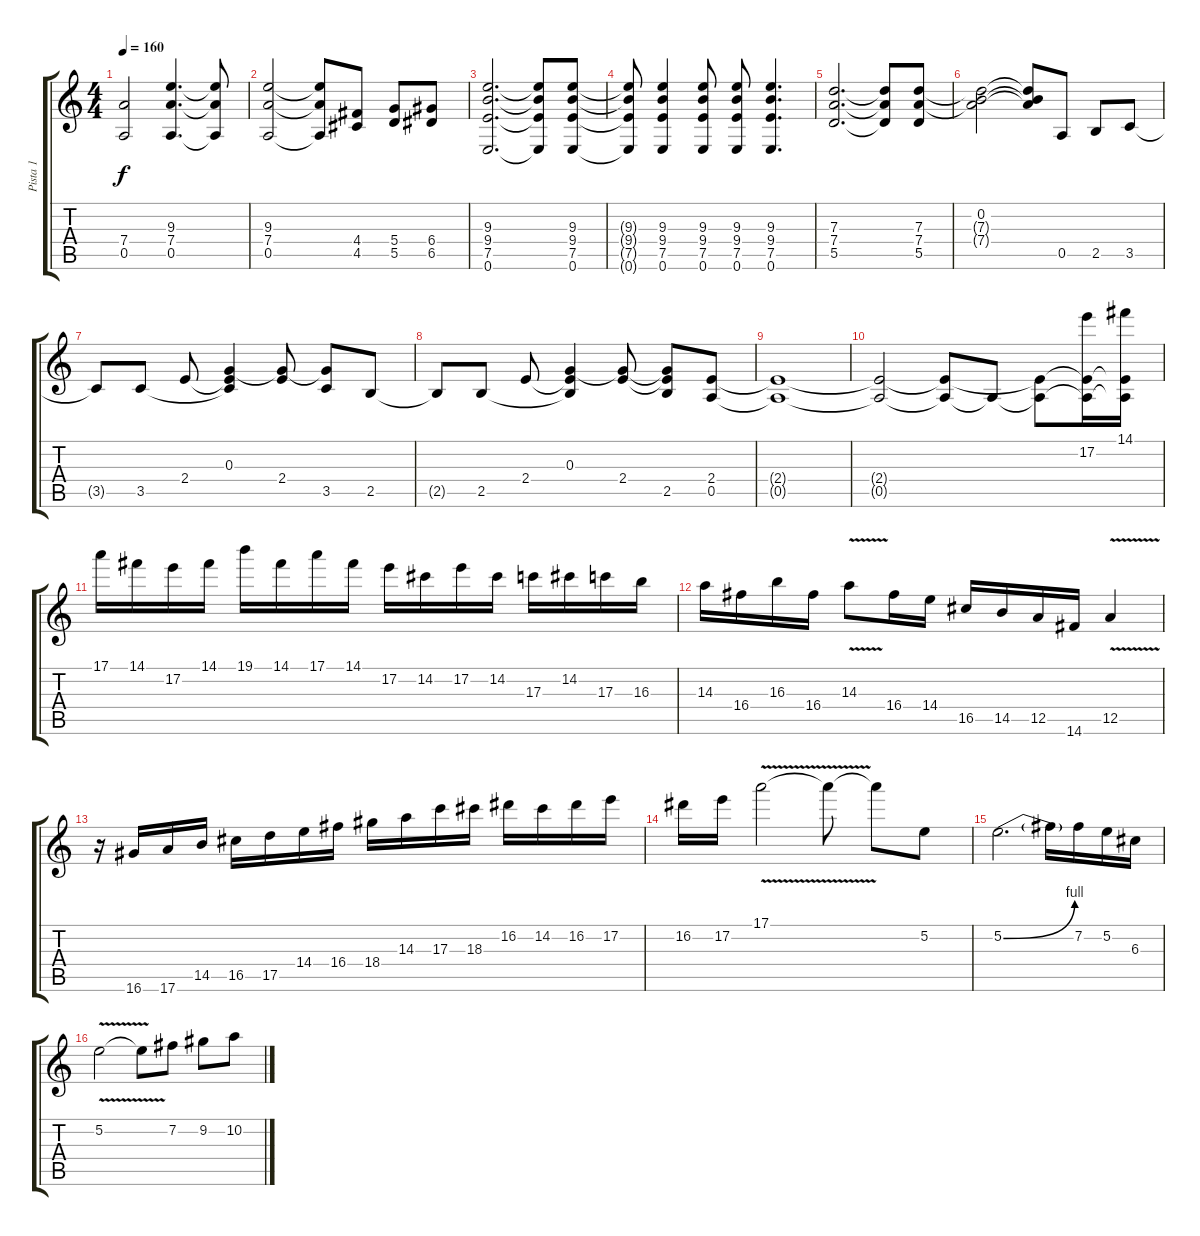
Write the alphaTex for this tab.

\track ("Pista 1" "Pista 1") {instrument distortionguitar}
\staff {score tabs}
\tuning (E4 B3 G3 D3 A2 E2) {hide}
\ts (4 4)
\tempo 160
\clef g2
\ks c
(7.4 0.5).2{dy f} (9.3 7.4 0.5).4{d} (9.3{t} 7.4{t} 0.5{t}).8 |
(9.3 7.4 0.5).2 (9.3{t} 7.4{t} 0.5{t}).8 (4.4 4.5).8 (5.4 5.5).8 (6.4 6.5).8 |
(9.3 9.4 7.5 0.6).2{d} (9.3{t} 9.4{t} 7.5{t} 0.6{t}).8 (9.3 9.4 7.5 0.6).8 |
(9.3{t} 9.4{t} 7.5{t} 0.6{t}).8 (9.3 9.4 7.5 0.6).4 (9.3 9.4 7.5 0.6).8 (9.3 9.4 7.5 0.6).8 (9.3 9.4 7.5 0.6).4{d} |
(7.3 7.4 5.5).2{d} (7.3{t} 7.4{t} 5.5{t}).8 (7.3 7.4 5.5).8 |
(0.2 7.3{t} 7.4{t}).2 (0.2{t} 7.3{t} 7.4{t}).8 0.5.8 2.5.8 3.5.8 |
3.5{t}.8 3.5.8 2.4.8 (0.3 2.4{t} 3.5{t}).4 (0.3{t} 2.4).8 (0.3{t} 3.5).8 2.5.8 |
2.5{t}.8 2.5.8 2.4.8 (0.3 2.4{t} 2.5{t}).4 (0.3{t} 2.4).8 (0.3{t} 2.4{t} 2.5).8 (2.4 0.5).8 |
(2.4{t} 0.5{t}).1 |
(2.4{t} 0.5{t}).2 (2.4{t} 0.5{t}).8 0.5{t}.8 (2.4{t} 0.5{t}).8 (17.2 2.4{t} 0.5{t}).16{volume 16} (14.1 2.4{t} 0.5{t}).16 |
17.1.16 14.1.16 17.2.16 14.1.16 19.1.16 14.1.16 17.1.16 14.1.16 17.2.16 14.2.16 17.2.16 14.2.16 17.3.16 14.2.16 17.3.16 16.3.16 |
14.3.16 16.4.16 16.3.16 16.4.16 14.3{v}.8 16.4.16 14.4.16 16.5.16 14.5.16 12.5.16 14.6.16 12.5{v}.4 |
r.16 16.6.16 17.6.16 14.5.16 16.5.16 17.5.16 14.4.16 16.4.16 18.4.16 14.3.16 17.3.16 18.3.16 16.2.16 14.2.16 16.2.16 17.2.16 |
16.2.16 17.2.16 17.1{v}.2 17.1{t}.8 17.1{t}.8 5.2.8 |
5.2{be (bend 0 0 60 4)}.2{d} 5.2{t}.16 7.2.16 5.2.16 6.3.16 |
5.2{v}.2 5.2{t}.8 7.2.8 9.2.8 10.2.8
